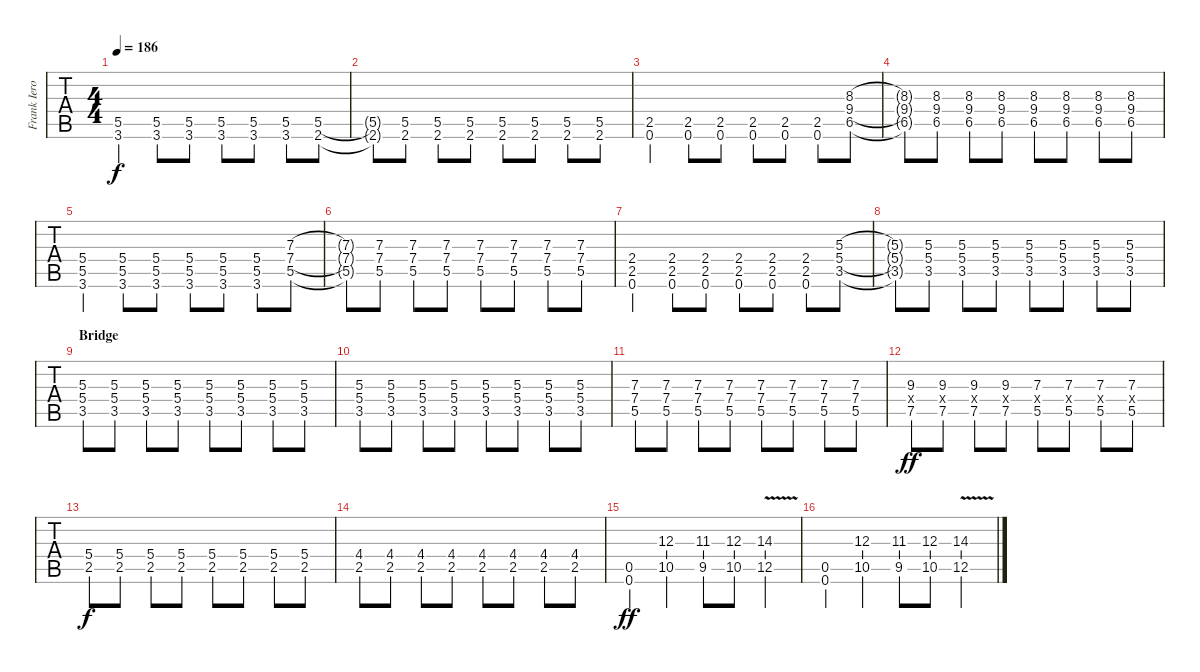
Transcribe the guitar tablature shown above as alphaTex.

\track ("Frank Iero" "Frank Iero") {instrument distortionguitar}
\staff {tabs}
\tuning (E4 B3 G3 D3 A2 E2) {hide}
\ts (4 4)
\tempo 186
\clef g2
\ks c
(5.5 3.6).4{dy f} (5.5 3.6).8 (5.5 3.6).8 (5.5 3.6).8 (5.5 3.6).8 (5.5 3.6).8 (5.5 2.6).8 |
(5.5{t} 2.6{t}).8 (5.5 2.6).8 (5.5 2.6).8 (5.5 2.6).8 (5.5 2.6).8 (5.5 2.6).8 (5.5 2.6).8 (5.5 2.6).8 |
(2.5 0.6).4 (2.5 0.6).8 (2.5 0.6).8 (2.5 0.6).8 (2.5 0.6).8 (2.5 0.6).8 (8.3 9.4 6.5).8 |
(8.3{t} 9.4{t} 6.5{t}).8 (8.3 9.4 6.5).8 (8.3 9.4 6.5).8 (8.3 9.4 6.5).8 (8.3 9.4 6.5).8 (8.3 9.4 6.5).8 (8.3 9.4 6.5).8 (8.3 9.4 6.5).8 |
(5.4 5.5 3.6).4 (5.4 5.5 3.6).8 (5.4 5.5 3.6).8 (5.4 5.5 3.6).8 (5.4 5.5 3.6).8 (5.4 5.5 3.6).8 (7.3 7.4 5.5).8 |
(7.3{t} 7.4{t} 5.5{t}).8 (7.3 7.4 5.5).8 (7.3 7.4 5.5).8 (7.3 7.4 5.5).8 (7.3 7.4 5.5).8 (7.3 7.4 5.5).8 (7.3 7.4 5.5).8 (7.3 7.4 5.5).8 |
(2.4 2.5 0.6).4 (2.4 2.5 0.6).8 (2.4 2.5 0.6).8 (2.4 2.5 0.6).8 (2.4 2.5 0.6).8 (2.4 2.5 0.6).8 (5.3 5.4 3.5).8 |
(5.3{t} 5.4{t} 3.5{t}).8 (5.3 5.4 3.5).8 (5.3 5.4 3.5).8 (5.3 5.4 3.5).8 (5.3 5.4 3.5).8 (5.3 5.4 3.5).8 (5.3 5.4 3.5).8 (5.3 5.4 3.5).8 |
\section ("" "Bridge")
(5.3 5.4 3.5).8 (5.3 5.4 3.5).8 (5.3 5.4 3.5).8 (5.3 5.4 3.5).8 (5.3 5.4 3.5).8 (5.3 5.4 3.5).8 (5.3 5.4 3.5).8 (5.3 5.4 3.5).8 |
(5.3 5.4 3.5).8 (5.3 5.4 3.5).8 (5.3 5.4 3.5).8 (5.3 5.4 3.5).8 (5.3 5.4 3.5).8 (5.3 5.4 3.5).8 (5.3 5.4 3.5).8 (5.3 5.4 3.5).8 |
(7.3 7.4 5.5).8 (7.3 7.4 5.5).8 (7.3 7.4 5.5).8 (7.3 7.4 5.5).8 (7.3 7.4 5.5).8 (7.3 7.4 5.5).8 (7.3 7.4 5.5).8 (7.3 7.4 5.5).8 |
(9.3 7.4{x} 7.5).8{dy ff} (9.3 7.4{x} 7.5).8 (9.3 7.4{x} 7.5).8 (9.3 7.4{x} 7.5).8 (7.3 5.4{x} 5.5).8 (7.3 5.4{x} 5.5).8 (7.3 5.4{x} 5.5).8 (7.3 5.4{x} 5.5).8 |
(5.4 2.5).8{dy f} (5.4 2.5).8 (5.4 2.5).8 (5.4 2.5).8 (5.4 2.5).8 (5.4 2.5).8 (5.4 2.5).8 (5.4 2.5).8 |
(4.4 2.5).8 (4.4 2.5).8 (4.4 2.5).8 (4.4 2.5).8 (4.4 2.5).8 (4.4 2.5).8 (4.4 2.5).8 (4.4 2.5).8 |
(0.5 0.6).4{dy ff} (12.3 10.5).4 (11.3 9.5).8 (12.3 10.5).8 (14.3{v} 12.5{v}).4 |
(0.5 0.6).4 (12.3 10.5).4 (11.3 9.5).8 (12.3 10.5).8 (14.3{v} 12.5{v}).4
